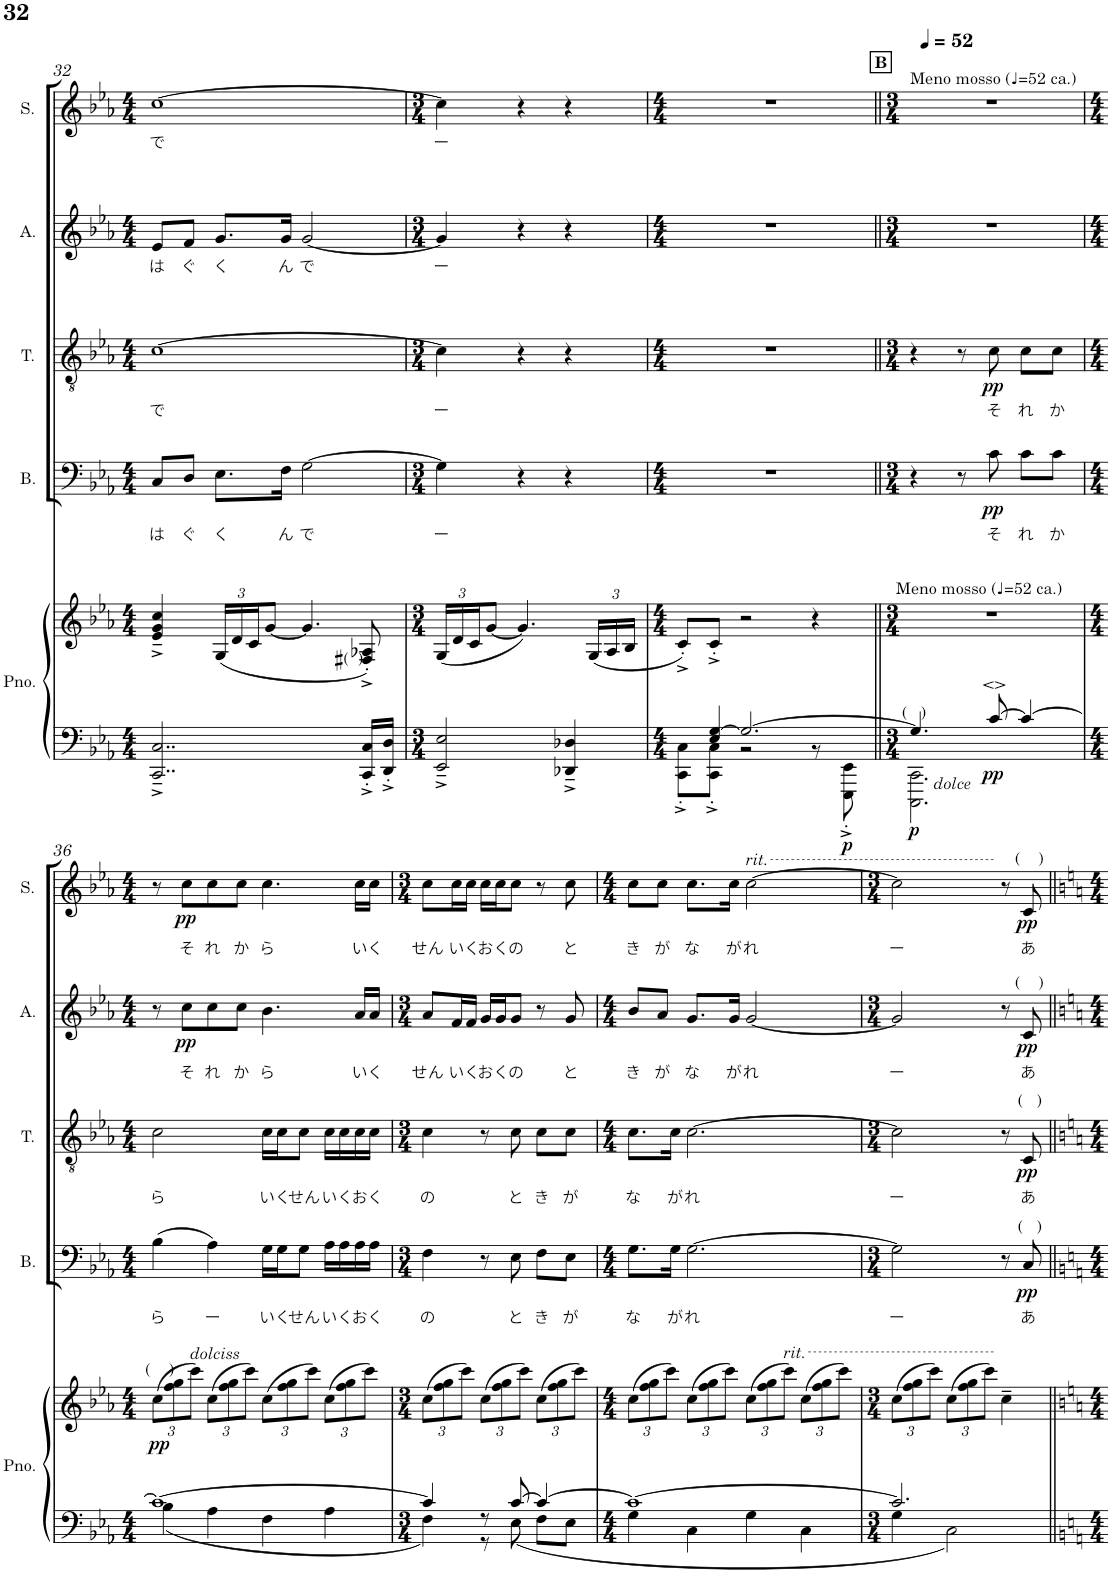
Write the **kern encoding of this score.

**kern	**kern	**dynam	**kern	**text	**dynam	**kern	**text	**dynam	**kern	**text	**dynam	**kern	**text	**dynam
*part5	*part5	*part5	*part4	*part4	*part4	*part3	*part3	*part3	*part2	*part2	*part2	*part1	*part1	*part1
*staff6	*staff5	*staff5/6	*staff4	*staff4	*staff4	*staff3	*staff3	*staff3	*staff2	*staff2	*staff2	*staff1	*staff1	*staff1
*I"Piano	*	*	*I"Bass	*	*	*I"Tenor	*	*	*I"Alto	*	*	*I"Soprano	*	*
*I'Pno.	*	*	*I'B.	*	*	*I'T.	*	*	*I'A.	*	*	*I'S.	*	*
!!LO:PB:g=z
*clefF4	*clefG2	*	*clefF4	*	*	*clefGv2	*	*	*clefG2	*	*	*clefG2	*	*
*	*	*	*Trd12c21	*	*	*Trd8c14	*	*	*Trd1c2	*	*	*Trd1c2	*	*
*k[b-e-a-]	*k[b-e-a-]	*	*k[b-e-a-]	*	*	*k[b-e-a-]	*	*	*k[b-e-a-]	*	*	*k[b-e-a-]	*	*
*M4/4	*M4/4	*	*M4/4	*	*	*M4/4	*	*	*M4/4	*	*	*M4/4	*	*
=32	=32	=32	=32	=32	=32	=32	=32	=32	=32	=32	=32	=32	=32	=32
!	!	!	!	!LO:LY:b	!	!	!LO:LY:b	!	!	!LO:LY:b	!	!	!LO:LY:b	!
2..CC/~^ 2..C/~^	4e-/~^ 4g/~^ 4cc/~^	.	8C/L	は	.	[1c	で	.	8e-/L	は	.	[1cc	で	.
!	!	!	!	!LO:LY:b	!	!	!	!	!	!LO:LY:b	!	!	!	!
.	.	.	8D/J	ぐ	.	.	.	.	8f/J	ぐ	.	.	.	.
*	*Xbrackettup	*	*	*	*	*	*	*	*	*	*	*	*	*
!	!	!	!	!LO:LY:b	!	!	!	!	!	!LO:LY:b	!	!	!	!
.	(24G/LL	.	8.E-\L	く	.	.	.	.	8.g/L	く	.	.	.	.
.	24d/	.	.	.	.	.	.	.	.	.	.	.	.	.
.	24c/J	.	.	.	.	.	.	.	.	.	.	.	.	.
.	[8g/J	.	.	.	.	.	.	.	.	.	.	.	.	.
!	!	!	!	!LO:LY:b	!	!	!	!	!	!LO:LY:b	!	!	!	!
.	.	.	16F\Jk	ん	.	.	.	.	16g/Jk	ん	.	.	.	.
!	!	!	!	!LO:LY:b	!	!	!	!	!	!LO:LY:b	!	!	!	!
.	4.g/]	.	[2G\	で	.	.	.	.	[2g/	で	.	.	.	.
!	!LO:TX:b:t=(  )	!	!	!	!	!	!	!	!	!	!	!	!	!
16CC/'^ 16C/'^LL	8F#X/'^ 8A-X/'^)	.	.	.	.	.	.	.	.	.	.	.	.	.
16DD/'^ 16D/'^JJ	.	.	.	.	.	.	.	.	.	.	.	.	.	.
=33	=33	=33	=33	=33	=33	=33	=33	=33	=33	=33	=33	=33	=33	=33
*M3/4	*M3/4	*	*M3/4	*	*	*M3/4	*	*	*M3/4	*	*	*M3/4	*	*
!	!	!	!	!LO:LY:b	!	!	!LO:LY:b	!	!	!LO:LY:b	!	!	!LO:LY:b	!
2EE-/~^ 2E-/~^	(24G/LL	.	4G\]	ー	.	4c\]	ー	.	4g/]	ー	.	4cc\]	ー	.
.	24d/	.	.	.	.	.	.	.	.	.	.	.	.	.
.	24c/J	.	.	.	.	.	.	.	.	.	.	.	.	.
.	[8g/J	.	.	.	.	.	.	.	.	.	.	.	.	.
.	4.g/])	.	4r	.	.	4r	.	.	4r	.	.	4r	.	.
4DD-X/~^ 4D-X/~^	.	.	4r	.	.	4r	.	.	4r	.	.	4r	.	.
.	(24G/LL	.	.	.	.	.	.	.	.	.	.	.	.	.
.	24A-/	.	.	.	.	.	.	.	.	.	.	.	.	.
.	24B-/JJ	.	.	.	.	.	.	.	.	.	.	.	.	.
=34	=34	=34	=34	=34	=34	=34	=34	=34	=34	=34	=34	=34	=34	=34
*M4/4	*M4/4	*	*M4/4	*	*	*M4/4	*	*	*M4/4	*	*	*M4/4	*	*
*^	*	*	*	*	*	*	*	*	*	*	*	*	*	*
8ryy	8CC\'^ 8C\'^L	8c'^/L)	.	1r	.	.	1r	.	.	1r	.	.	1r	.	.
8E-/'^ [8G/'^	8CC\'^ 8C\'^J	8c'^/J	.	.	.	.	.	.	.	.	.	.	.	.	.
2.G/_	2r	2r	.	.	.	.	.	.	.	.	.	.	.	.	.
.	8r	4r	.	.	.	.	.	.	.	.	.	.	.	.	.
!	!	!	!LO:DY:b=2	!	!	!	!	!	!	!	!	!	!	!	!
.	8EEE-\'^ 8EE-\'^	.	p	.	.	.	.	.	.	.	.	.	.	.	.
=35||	=35||	=35||	=35||	=35||	=35||	=35||	=35||	=35||	=35||	=35||	=35||	=35||	=35||	=35||	=35||
!!LO:REH:place=s1:a:B:cj:t=B
*M3/4	*	*M3/4	*	*M3/4	*	*	*M3/4	*	*	*M3/4	*	*	*M3/4	*	*
*	*	*	*	*	*	*	*	*	*	*	*	*	*MM52	*	*
!	!	!	!	!	!	!	!	!	!	!	!	!	!LO:TX:a:t=Meno mosso (♩=52 ca.)	!	!
!	!	!LO:TX:a:t=Meno mosso (♩=52 ca.)	!	!	!	!	!	!	!	!	!	!	!	!	!
!LO:TX:a:t=(   )	!	!	!	!	!	!	!	!	!	!	!	!	!	!	!
!LO:TX:b:i:t=dolce	!	!	!	!	!	!	!	!	!	!	!	!	!	!	!
!	!	!	!LO:DY:b=2	!	!	!	!	!	!	!	!	!	!	!	!
4.G/]	2.CCC\ 2.CC\	2.r	p	4r	.	.	4r	.	.	2.r	.	.	2.r	.	.
.	.	.	.	8r	.	.	8r	.	.	.	.	.	.	.	.
!	!	!	!LO:DY:b=2	!	!LO:LY:b	!LO:DY:b	!	!LO:LY:b	!LO:DY:b	!	!	!	!	!	!
[8c/	.	.	pp	8c\	そ	pp	8c\	そ	pp	.	.	.	.	.	.
!	!	!	!	!	!LO:LY:b	!	!	!LO:LY:b	!	!	!	!	!	!	!
4c/_	.	.	.	8c\L	れ	.	8c\L	れ	.	.	.	.	.	.	.
!	!	!	!	!	!LO:LY:b	!	!	!LO:LY:b	!	!	!	!	!	!	!
.	.	.	.	8c\J	か	.	8c\J	か	.	.	.	.	.	.	.
!!LO:LB:g=z
=36	=36	=36	=36	=36	=36	=36	=36	=36	=36	=36	=36	=36	=36	=36	=36
*M4/4	*	*M4/4	*	*M4/4	*	*	*M4/4	*	*	*M4/4	*	*	*M4/4	*	*
!	!	!LO:TX:a:t=(    )	!	!	!	!	!	!	!	!	!	!	!	!	!
!	!	!	!LO:DY:b	!	!LO:LY:b	!	!	!LO:LY:b	!	!	!	!	!	!	!
1c_	4B-\	(12cc\L	pp	(4B-\	ら	.	2c\	ら	.	8r	.	.	8r	.	.
.	.	12ff\ 12gg\	.	.	.	.	.	.	.	.	.	.	.	.	.
!	!	!	!	!	!	!	!	!	!	!	!LO:LY:b	!LO:DY:b	!	!LO:LY:b	!LO:DY:b
.	.	.	.	.	.	.	.	.	.	8cc\L	そ	pp	8cc\L	そ	pp
!	!	!LO:TX:a:i:t=dolciss	!	!	!	!	!	!	!	!	!	!	!	!	!
.	.	12ccc\J)	.	.	.	.	.	.	.	.	.	.	.	.	.
!	!	!	!	!	!LO:LY:b	!	!	!	!	!	!LO:LY:b	!	!	!LO:LY:b	!
.	4A-\	(12cc\L	.	4A-\)	ー	.	.	.	.	8cc\	れ	.	8cc\	れ	.
.	.	12ff\ 12gg\	.	.	.	.	.	.	.	.	.	.	.	.	.
!	!	!	!	!	!	!	!	!	!	!	!LO:LY:b	!	!	!LO:LY:b	!
.	.	.	.	.	.	.	.	.	.	8cc\J	か	.	8cc\J	か	.
.	.	12ccc\J)	.	.	.	.	.	.	.	.	.	.	.	.	.
!	!	!	!	!	!LO:LY:b	!	!	!LO:LY:b	!	!	!LO:LY:b	!	!	!LO:LY:b	!
.	4F\	(12cc\L	.	16G\LL	い	.	16c\LL	い	.	4.b-\	ら	.	4.cc\	ら	.
!	!	!	!	!	!LO:LY:b	!	!	!LO:LY:b	!	!	!	!	!	!	!
.	.	.	.	16G\J	く	.	16c\J	く	.	.	.	.	.	.	.
.	.	12ff\ 12gg\	.	.	.	.	.	.	.	.	.	.	.	.	.
!	!	!	!	!	!LO:LY:b	!	!	!LO:LY:b	!	!	!	!	!	!	!
.	.	.	.	8G\J	せん	.	8c\J	せん	.	.	.	.	.	.	.
.	.	12ccc\J)	.	.	.	.	.	.	.	.	.	.	.	.	.
!	!	!	!	!	!LO:LY:b	!	!	!LO:LY:b	!	!	!	!	!	!	!
.	4A-\	(12cc\L	.	16A-\LL	い	.	16c\LL	い	.	.	.	.	.	.	.
!	!	!	!	!	!LO:LY:b	!	!	!LO:LY:b	!	!	!	!	!	!	!
.	.	.	.	16A-\	く	.	16c\	く	.	.	.	.	.	.	.
.	.	12ff\ 12gg\	.	.	.	.	.	.	.	.	.	.	.	.	.
!	!	!	!	!	!LO:LY:b	!	!	!LO:LY:b	!	!	!LO:LY:b	!	!	!LO:LY:b	!
.	.	.	.	16A-\	お	.	16c\	お	.	16a-/LL	い	.	16cc\LL	い	.
.	.	12ccc\J)	.	.	.	.	.	.	.	.	.	.	.	.	.
!	!	!	!	!	!LO:LY:b	!	!	!LO:LY:b	!	!	!LO:LY:b	!	!	!LO:LY:b	!
.	.	.	.	16A-\JJ	く	.	16c\JJ	く	.	16a-/JJ	く	.	16cc\JJ	く	.
=37	=37	=37	=37	=37	=37	=37	=37	=37	=37	=37	=37	=37	=37	=37	=37
*M3/4	*	*M3/4	*	*M3/4	*	*	*M3/4	*	*	*M3/4	*	*	*M3/4	*	*
!	!	!	!	!	!LO:LY:b	!	!	!LO:LY:b	!	!	!LO:LY:b	!	!	!LO:LY:b	!
4c/]	4F\	(12cc\L	.	4F\	の	.	4c\	の	.	8a-/L	せん	.	8cc\L	せん	.
.	.	12ff\ 12gg\	.	.	.	.	.	.	.	.	.	.	.	.	.
!	!	!	!	!	!	!	!	!	!	!	!LO:LY:b	!	!	!LO:LY:b	!
.	.	.	.	.	.	.	.	.	.	16f/L	い	.	16cc\L	い	.
.	.	12ccc\J)	.	.	.	.	.	.	.	.	.	.	.	.	.
!	!	!	!	!	!	!	!	!	!	!	!LO:LY:b	!	!	!LO:LY:b	!
.	.	.	.	.	.	.	.	.	.	16f/JJ	く	.	16cc\JJ	く	.
!	!	!	!	!	!	!	!	!	!	!	!LO:LY:b	!	!	!LO:LY:b	!
8r	8r	(12cc\L	.	8r	.	.	8r	.	.	16g/LL	お	.	16cc\LL	お	.
!	!	!	!	!	!	!	!	!	!	!	!LO:LY:b	!	!	!LO:LY:b	!
.	.	.	.	.	.	.	.	.	.	16g/J	く	.	16cc\J	く	.
.	.	12ff\ 12gg\	.	.	.	.	.	.	.	.	.	.	.	.	.
!	!	!	!	!	!LO:LY:b	!	!	!LO:LY:b	!	!	!LO:LY:b	!	!	!LO:LY:b	!
[8c/	8E-\	.	.	8E-\	と	.	8c\	と	.	8g/J	の	.	8cc\J	の	.
.	.	12ccc\J)	.	.	.	.	.	.	.	.	.	.	.	.	.
!	!	!	!	!	!LO:LY:b	!	!	!LO:LY:b	!	!	!	!	!	!	!
4c/_	8F\L	(12cc\L	.	8F\L	き	.	8c\L	き	.	8r	.	.	8r	.	.
.	.	12ff\ 12gg\	.	.	.	.	.	.	.	.	.	.	.	.	.
!	!	!	!	!	!LO:LY:b	!	!	!LO:LY:b	!	!	!LO:LY:b	!	!	!LO:LY:b	!
.	8E-\J	.	.	8E-\J	が	.	8c\J	が	.	8g/	と	.	8cc\	と	.
.	.	12ccc\J)	.	.	.	.	.	.	.	.	.	.	.	.	.
=38	=38	=38	=38	=38	=38	=38	=38	=38	=38	=38	=38	=38	=38	=38	=38
*M4/4	*	*M4/4	*	*M4/4	*	*	*M4/4	*	*	*M4/4	*	*	*M4/4	*	*
!	!	!	!	!	!LO:LY:b	!	!	!LO:LY:b	!	!	!LO:LY:b	!	!	!LO:LY:b	!
1c_	4G\	(12cc\L	.	8.G\L	な	.	8.c\L	な	.	8b-/L	き	.	8cc\L	き	.
.	.	12ff\ 12gg\	.	.	.	.	.	.	.	.	.	.	.	.	.
!	!	!	!	!	!	!	!	!	!	!	!LO:LY:b	!	!	!LO:LY:b	!
.	.	.	.	.	.	.	.	.	.	8a-/J	が	.	8cc\J	が	.
.	.	12ccc\J)	.	.	.	.	.	.	.	.	.	.	.	.	.
!	!	!	!	!	!LO:LY:b	!	!	!LO:LY:b	!	!	!	!	!	!	!
.	.	.	.	16G\Jk	が	.	16c\Jk	が	.	.	.	.	.	.	.
!	!	!	!	!	!LO:LY:b	!	!	!LO:LY:b	!	!	!LO:LY:b	!	!	!LO:LY:b	!
.	4C\	(12cc\L	.	[2.G\	れ	.	[2.c\	れ	.	8.g/L	な	.	8.cc\L	な	.
.	.	12ff\ 12gg\	.	.	.	.	.	.	.	.	.	.	.	.	.
.	.	12ccc\J)	.	.	.	.	.	.	.	.	.	.	.	.	.
!	!	!	!	!	!	!	!	!	!	!	!LO:LY:b	!	!	!LO:LY:b	!
.	.	.	.	.	.	.	.	.	.	16g/Jk	が	.	16cc\Jk	が	.
!	!	!	!	!	!	!	!	!	!	!	!	!	!LO:TX:a:t=rit.	!	!
!	!	!	!	!	!	!	!	!	!	!	!LO:LY:b	!	!	!LO:LY:b	!
.	4G\	(12cc\L	.	.	.	.	.	.	.	[2g/	れ	.	[2cc\	れ	.
.	.	12ff\ 12gg\	.	.	.	.	.	.	.	.	.	.	.	.	.
!	!	!LO:TX:a:t=rit.	!	!	!	!	!	!	!	!	!	!	!	!	!
.	.	12ccc\J)	.	.	.	.	.	.	.	.	.	.	.	.	.
.	4C\	(12cc\L	.	.	.	.	.	.	.	.	.	.	.	.	.
.	.	12ff\ 12gg\	.	.	.	.	.	.	.	.	.	.	.	.	.
.	.	12ccc\J)	.	.	.	.	.	.	.	.	.	.	.	.	.
=39	=39	=39	=39	=39	=39	=39	=39	=39	=39	=39	=39	=39	=39	=39	=39
*M3/4	*	*M3/4	*	*M3/4	*	*	*M3/4	*	*	*M3/4	*	*	*M3/4	*	*
!	!	!	!	!	!LO:LY:b	!	!	!LO:LY:b	!	!	!LO:LY:b	!	!	!LO:LY:b	!
2.c/]	4G\	(12cc\L	.	2G\]	ー	.	2c\]	ー	.	2g/]	ー	.	2cc\]	ー	.
.	.	12ff\ 12gg\	.	.	.	.	.	.	.	.	.	.	.	.	.
.	.	12ccc\J)	.	.	.	.	.	.	.	.	.	.	.	.	.
.	2C\	(12cc\L	.	.	.	.	.	.	.	.	.	.	.	.	.
.	.	12ff\ 12gg\	.	.	.	.	.	.	.	.	.	.	.	.	.
.	.	12ccc\J)	.	.	.	.	.	.	.	.	.	.	.	.	.
.	.	4cc~\	.	8r	.	.	8r	.	.	8r	.	.	8r	.	.
!	!	!	!	!	!	!	!	!	!	!	!	!	!LO:TX:a:t=(    )	!	!
!	!	!	!	!	!	!	!	!	!	!LO:TX:a:t=(    )	!	!	!	!	!
!	!	!	!	!	!	!	!LO:TX:a:t=(   )	!	!	!	!	!	!	!	!
!	!	!	!	!LO:TX:a:t=(   )	!	!	!	!	!	!	!	!	!	!	!
!	!	!	!	!	!LO:LY:b	!LO:DY:b	!	!LO:LY:b	!LO:DY:b	!	!LO:LY:b	!LO:DY:b	!	!LO:LY:b	!LO:DY:b
.	.	.	.	8C/	あ	pp	8C/	あ	pp	8c/	あ	pp	8c/	あ	pp
*v	*v	*	*	*	*	*	*	*	*	*	*	*	*	*	*
=||	=||	=||	=||	=||	=||	=||	=||	=||	=||	=||	=||	=||	=||	=||
*-	*-	*-	*-	*-	*-	*-	*-	*-	*-	*-	*-	*-	*-	*-
